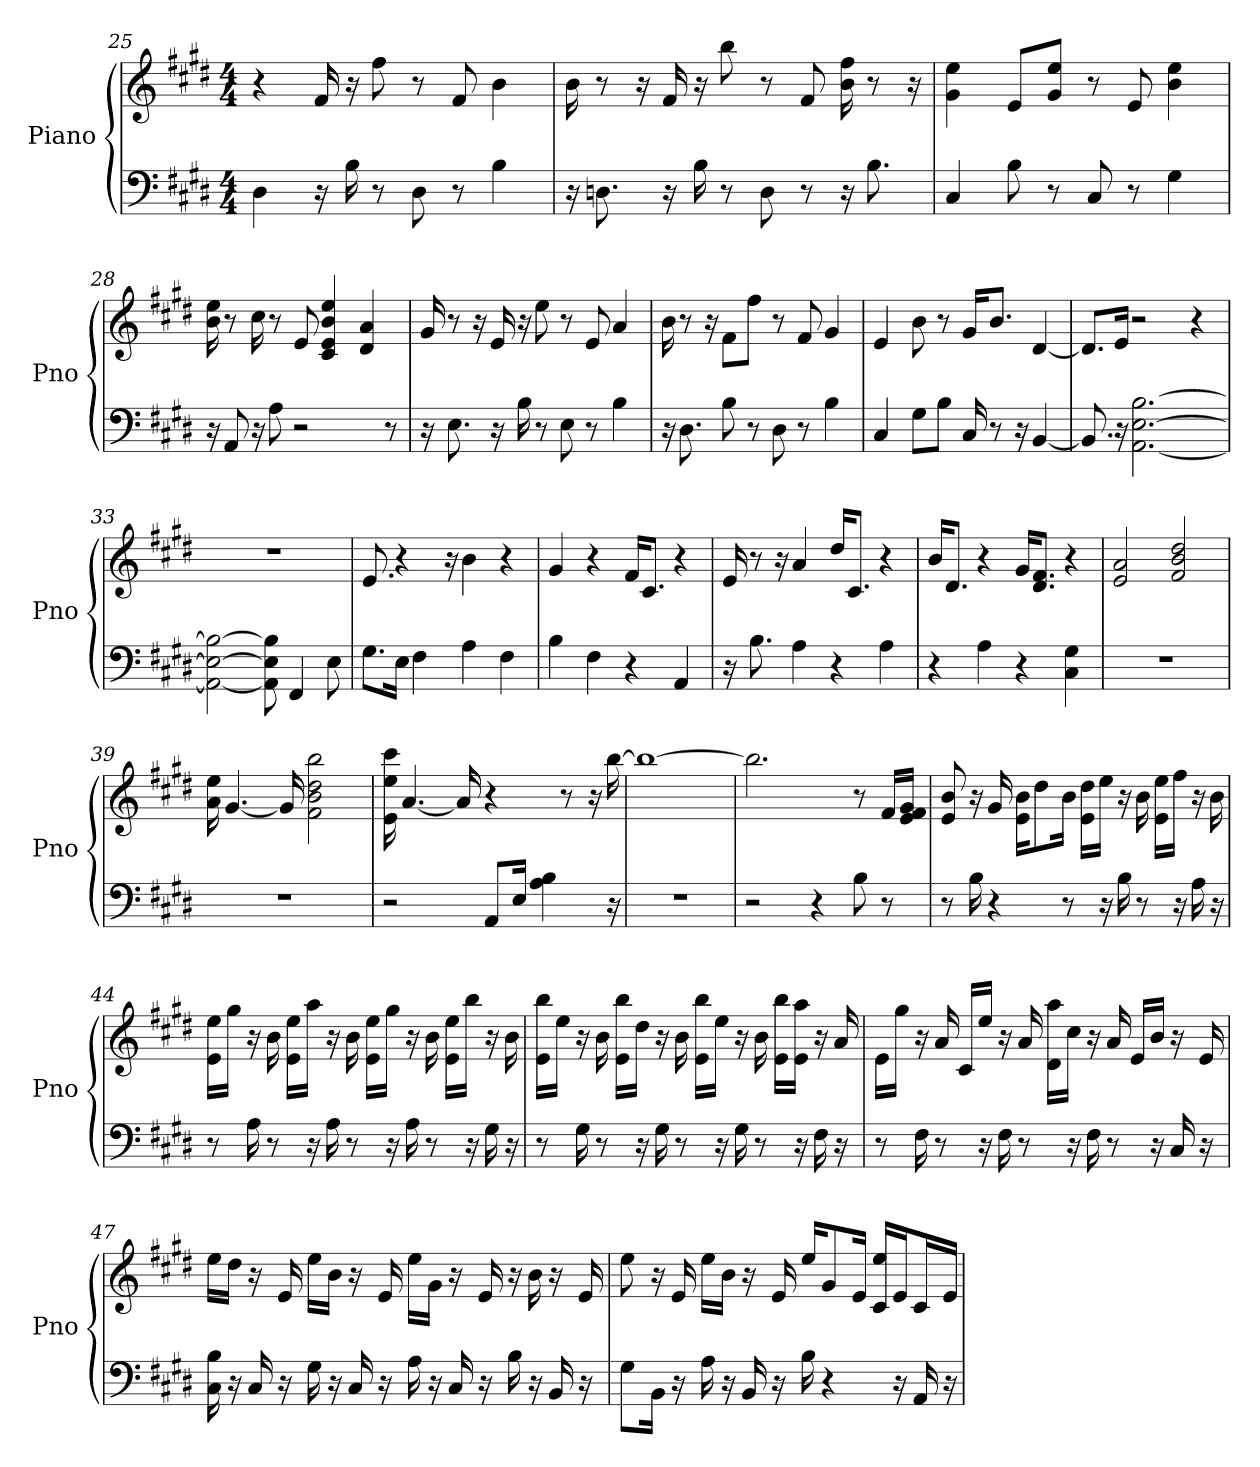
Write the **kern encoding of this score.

**kern	**kern
*part1	*part1
*staff2	*staff1
*I"Piano	*
*I'Pno	*
*clefF4	*clefG2
*k[f#c#g#d#]	*k[f#c#g#d#]
*E:	*E:
*M4/4	*M4/4
=25	=25
4D#	4r
16r	16f#
16B	16r
8r	8ff#
8D#	8r
8r	8f#
4B	4b
=26	=26
16r	16b
8.D	8r
.	16r
16r	16f#
16B	16r
8r	8bb
8D	8r
8r	8f#
16r	16ff# 16b
8.B	8r
.	16r
=27	=27
4C#	4g# 4ee
8B	8e/L
8r	8ee/ 8g#/J
8C#	8r
8r	8e
4G#	4ee 4b
=28	=28
16r	16ee 16b
8AA	8r
16r	16cc#
8A	8r
2r	8e
.	4ee 4b 4e 4c#
.	4a 4d#
8r	.
=29	=29
16r	16g#
8.E	8r
.	16r
16r	16e
16B	16r
8r	8ee
8E	8r
8r	8e
4B	4a
=30	=30
16r	16b
8.D#	8r
.	16r
8B	8f#\L
8r	8ff#\J
8D#	8r
8r	8f#
4B	4g#
=31	=31
4C#	4e
8G#\L	8b
8B\J	8r
16C#	16g#/KL
8r	8.b/J
16r	.
[4BB	[4d#
=32	=32
8.BB]	8.d#/L]
16r	16e/Jk
[2.B [2.AA [2.E	2r
.	4r
=33	=33
2B_ 2AA_ 2E_	1r
8B] 8AA] 8E]	.
4FF#	.
8E	.
=34	=34
8.G#\L	8.e
16E\Jk	4r
4F#	.
.	16r
4A	4b
4F#	4r
=35	=35
4B	4g#
4F#	4r
4r	16f#/KL
.	8.c#/J
4AA	4r
=36	=36
16r	16e
8.B	8r
.	16r
4A	4a
4r	16dd#/KL
.	8.c#/J
4A	4r
=37	=37
4r	16b/KL
.	8.d#/J
4A	4r
4r	16g#/KL
.	8.f#/ 8.d#/J
4C# 4G#	4r
=38	=38
1r	2a 2e
.	2dd# 2b 2f#
=39	=39
1r	16a 16ee
.	[4.g#
.	16g#]
.	2bb 2dd# 2b 2f#
=40	=40
2r	16ccc# 16e 16ee
.	[4.a
.	16a]
8AA/L	4r
16E/Jk	.
4A 4B	.
.	8r
.	16r
16r	[16bb
=41	=41
1r	1bb_
=42	=42
2r	2.bb]
4r	.
8B	8r
8r	16f#/LL
.	16e/ 16f#/ 16g#/JJ
=43	=43
8r	8b 8e
16B	16r
4r	16g#
.	16b\ 16e\KL
.	8dd#\
8r	16b\Jk
.	16dd#\ 16e\LL
16r	16ee\JJ
16B	16r
8r	16b
.	16ee\ 16e\LL
16r	16ff#\JJ
16A	16r
16r	16b
=44	=44
8r	16ee\ 16e\LL
.	16gg#\JJ
16A	16r
8r	16b
.	16ee\ 16e\LL
16r	16aa\JJ
16A	16r
8r	16b
.	16ee\ 16e\LL
16r	16gg#\JJ
16A	16r
8r	16b
.	16e\ 16ee\LL
16r	16bb\JJ
16G#	16r
16r	16b
=45	=45
8r	16bb\ 16e\LL
.	16ee\JJ
16G#	16r
8r	16b
.	16bb\ 16e\LL
16r	16dd#\JJ
16G#	16r
8r	16b
.	16bb\ 16e\LL
16r	16ee\JJ
16G#	16r
8r	16b
.	16bb\ 16e\LL
16r	16e\ 16aa\JJ
16F#	16r
16r	16a
=46	=46
8r	16e\LL
.	16gg#\JJ
16F#	16r
8r	16a
.	16c#/LL
16r	16ee/JJ
16F#	16r
8r	16a
.	16aa\ 16d#\LL
16r	16cc#\JJ
16F#	16r
8r	16a
.	16e/LL
16r	16b/JJ
16C#	16r
16r	16e
=47	=47
16C# 16B	16ee\LL
16r	16dd#\JJ
16C#	16r
16r	16e
16G#	16ee\LL
16r	16b\JJ
16C#	16r
16r	16e
16A	16ee\LL
16r	16g#\JJ
16C#	16r
16r	16e
16B	16r
16r	16b
16BB	16r
16r	16e
=48	=48
8G#\L	8ee
16BB\Jk	16r
16r	16e
16A	16ee\LL
16r	16b\JJ
16BB	16r
16r	16e
16B	16ee/KL
4r	8g#/
.	16e/Jk
.	16c#/ 16ee/LL
16r	16e/J
16AA	16c#/L
16r	16e/JJ
=	=
*-	*-
